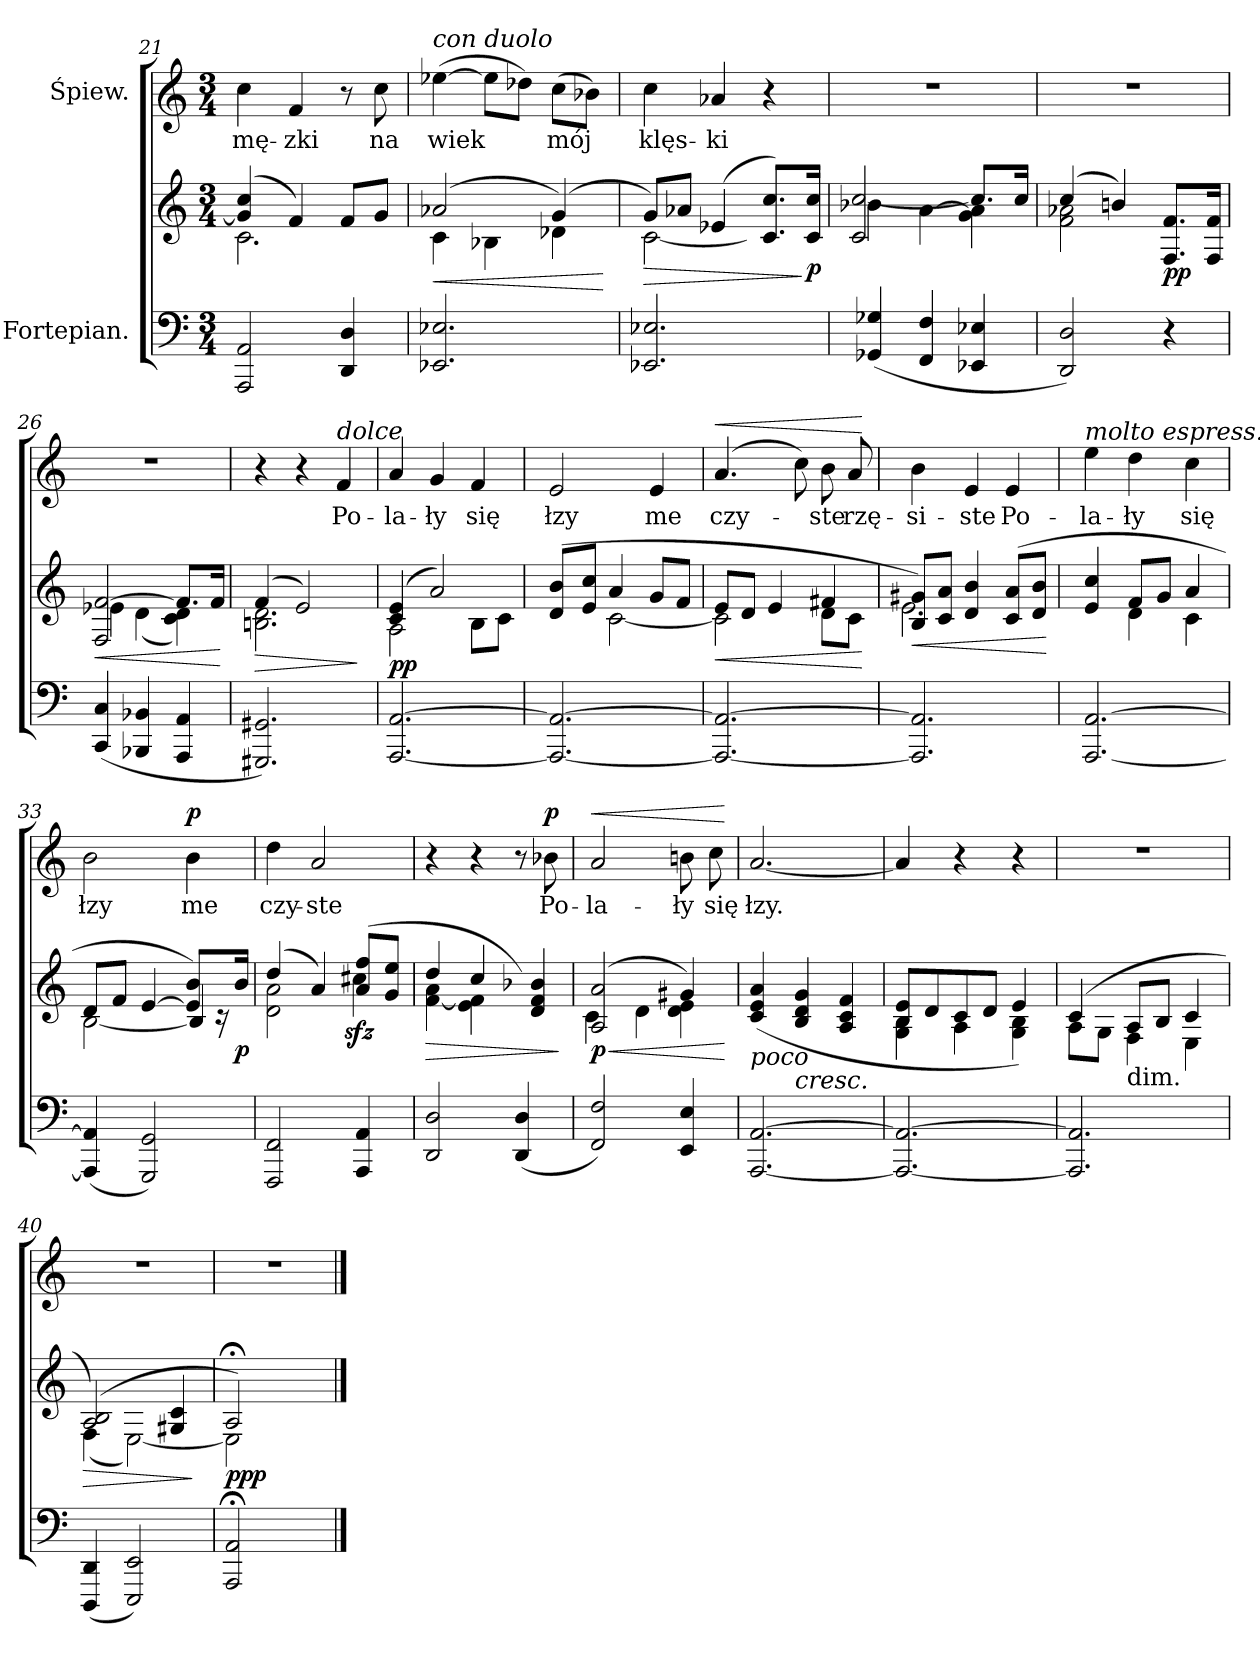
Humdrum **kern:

**kern	**kern	**dynam	**kern	**text	**dynam
*part2	*part2	*part2	*part1	*part1	*part1
*staff3	*staff2	*staff2/3	*staff1	*staff1	*staff1
*I"Fortepian.	*	*	*I"Śpiew.	*	*
*clefF4	*clefG2	*	*clefG2	*	*
*k[]	*k[]	*	*k[]	*	*
*a:	*a:	*	*a:	*	*
*M3/4	*M3/4	*	*M3/4	*	*
=21	=21	=21	=21	=21	=21
*	*^	*	*	*	*
2AAA/ 2AA/	(4g]/ 4cc/	2.c\	.	4cc\	mę-	.
.	4f/)	.	.	4f/	-zki	.
4DD/ 4D/	8f/L	.	.	8r	.	.
.	8g/J	.	.	8cc\	na	.
=22	=22	=22	=22	=22	=22	=22
!	!	!	!	!LO:TX:a:i:t=con duolo	!	!
2.EE-X/ 2.E-X/	(2a-X/	4c\	<	([4ee-X\	wiek	.
.	.	4B-X\	.	8ee-\L]	.	.
.	.	.	.	8dd-X\J)	.	.
.	(4g/)	4d-X\	.	(8cc\L	mój	.
.	.	.	.	8b-X\J)	.	.
*	*v	*v	*	*	*	*
.	.	[	.	.	.
=23	=23	=23	=23	=23	=23
*	*^	*	*	*	*
2.EE-X/ 2.E-X/	8g/L)	[2c\	>	4cc\	klęs-	.
.	8a-X/J	.	.	.	.	.
.	(4e-X/	.	.	4a-X/	-ki	.
.	8.c/ 8.cc/L)	8.c/Lyy]	.	4r	.	.
.	16c/ 16cc/Jk	16c/Jkyy	] p	.	.	.
=24	=24	=24	=24	=24	=24	=24
(4GG-X/ 4G-X/	4b-X\	2c/ [2cc/	.	2.r	.	.
4FF/ 4F/	[4a\	.	.	.	.	.
4EE-X/ 4E-X/	4g\ 4a]\	8.cc/L]	.	.	.	.
.	.	16cc/Jk	.	.	.	.
=25	=25	=25	=25	=25	=25	=25
2DD/ 2D/)	(4cc/	2f\ 2a-X\	.	2.r	.	.
.	4bn/)	.	.	.	.	.
4r	8.F/ 8.f/L	8.F/Lyy	pp	.	.	.
.	16F/ 16f/Jk	16F/Jkyy	.	.	.	.
=26	=26	=26	=26	=26	=26	=26
(4CC/ 4C/	2F/ [2f/	4e-X\	<	2.r	.	.
4BBB-X/ 4BB-X/	.	(4d\	.	.	.	.
4AAA/ 4AA/	8.f/L]	4c\ 4d\)	.	.	.	.
.	16f/Jk	.	.	.	.	.
*	*v	*v	*	*	*	*
.	.	[	.	.	.
=27	=27	=27	=27	=27	=27
*	*^	*	*	*	*
2.GGG#X/ 2.GG#X/)	(4f/	2.Bn\ 2.d\	>	4r	.	.
.	2e/)	.	.	4r	.	.
!	!	!	!	!LO:TX:a:i:t=dolce	!	!
.	.	.	.	4f/	Po-	.
*	*v	*v	*	*	*	*
.	.	]	.	.	.
=28	=28	=28	=28	=28	=28
*	*^	*	*	*	*
[2.AAA/ [2.AA/	(4c/ 4e/	2A\	pp	4a/	-la-	.
.	2a/)	.	.	4g/	-ły	.
.	.	8B\L	.	4f/	się	.
.	.	8c\J	.	.	.	.
=29	=29	=29	=29	=29	=29	=29
2.AAA_/ 2.AA_/	(8d/ 8b/L	8d/Lyy	.	2e/	łzy	.
.	8e/ 8cc/J	8e/Jyy	.	.	.	.
.	4a/	[2c\	.	.	.	.
.	8g/L	.	.	4e/	me	.
.	8f/J	.	.	.	.	.
=30	=30	=30	=30	=30	=30	=30
!	!	!	!	!	!	!LO:HP:a
2.AAA_/ 2.AA_/	8e/L	2c\]	<	(4.a/	czy-	<
.	8d/J	.	.	.	.	.
.	4e/	.	.	.	.	.
.	.	.	.	8cc\)	.	.
.	4f#X/	8d\L	.	8b\	-ste	.
.	.	8c\J	.	8a/	rzę-	.
*	*v	*v	*	*	*	*
.	.	[	.	.	[
=31	=31	=31	=31	=31	=31
*	*^	*	*	*	*
2.AAA]/ 2.AA]/	8B/ 8g#X/L)	2.e\	<	4b\	-si-	.
.	8c/ 8a/J	.	.	.	.	.
.	4d/ 4b/	.	.	4e/	-ste	.
.	(8c/ 8a/L	.	.	4e/	Po-	.
.	8d/ 8b/J	.	.	.	.	.
*	*v	*v	*	*	*	*
.	.	[	.	.	.
=32	=32	=32	=32	=32	=32
*	*^	*	*	*	*
!	!	!	!	!LO:TX:a:i:t=molto espress.	!	!
[2.AAA/ [2.AA/	4e/ 4cc/	4e/yy	.	4ee\	-la-	.
.	8f/L	4d\	.	4dd\	-ły	.
.	8g/J	.	.	.	.	.
.	4a/	4c\	.	4cc\	się	.
=33	=33	=33	=33	=33	=33	=33
(4AAA]/ 4AA]/	8d/L	[2B\	.	2b\	łzy	.
.	8f/J	.	.	.	.	.
2GGG/ 2GG/)	[4e/	.	.	.	.	.
!	!	!	!	!	!	!LO:DY:a
.	8e]/ 8b/L)	4B/]	.	4b\	me	p
.	16rc	.	.	.	.	.
.	16b/Jk	.	p	.	.	.
=34	=34	=34	=34	=34	=34	=34
2FFF/ 2FF/	(4dd/	2d\ 2a\	.	4dd\	czy-	.
.	4a/)	.	.	2a/	-ste	.
4AAA/ 4AA/	(8a/ 8ff/L	4cc#Xzz<\	.	.	.	.
.	8g/ 8ee/J	.	.	.	.	.
=35	=35	=35	=35	=35	=35	=35
2DD/ 2D/	4dd/	[4f\ 4a\	>	4r	.	.
.	4cc/	4e\ 4f]\	.	4r	.	.
(4DD/ 4D/	4b-X/yy)	4d/ 4f/ 4b-X/	.	8r	.	.
!	!	!	!	!	!	!LO:DY:a
.	.	.	.	8b-X\	Po-	p
*	*v	*v	*	*	*	*
.	.	]	.	.	.
=36	=36	=36	=36	=36	=36
*	*^	*	*	*	*
!	!	!	!	!	!	!LO:HP:a
2FF/ 2F/)	(2A/ 2a/	4c\	< p	2a/	-la-	<
.	.	4d\	.	.	.	.
4EE/ 4E/	4g#X/)	4d\ 4e\	.	8bn\	-ły	.
.	.	.	.	8cc\	się	.
*	*v	*v	*	*	*	*
.	.	[	.	.	[
=37	=37	=37	=37	=37	=37
!	!LO:TX:b:i:t=poco	!	!	!	!
[2.AAA/ [2.AA/	(>4c/ 4e/ 4a/	.	[2.a/	łzy.	.
!	!LO:TX:b:i:t=cresc.	!	!	!	!
.	4B/ 4d/ 4g/	.	.	.	.
.	4A/ 4c/ 4f/	.	.	.	.
=38	=38	=38	=38	=38	=38
*	*^	*	*	*	*
2.AAA_/ 2.AA_/	8B/ 8e/L	4G\ 4B\	.	4a/]	.	.
.	8d/	.	.	.	.	.
.	8c/	4A\	.	4r	.	.
.	8d/J	.	.	.	.	.
.	4e/)	4G\ 4B\	.	4r	.	.
=39	=39	=39	=39	=39	=39	=39
2.AAA]/ 2.AA]/	(4c/	8A\L	.	2.r	.	.
.	.	8G\J	.	.	.	.
!	!LO:TX:b:t=dim.	!	!	!	!	!
.	8A/L	4F\	.	.	.	.
.	8B/J	.	.	.	.	.
.	4c/	4E\	.	.	.	.
=40	=40	=40	=40	=40	=40	=40
(4DDD/ 4DD/	(2A/ 2B/)	(4F\	>	2.r	.	.
2EEE/ 2EE/)	.	[2E\)	.	.	.	.
.	4G#X/ 4c/	.	.	.	.	.
*	*v	*v	*	*	*	*
.	.	]	.	.	.
=41	=41	=41	=41	=41	=41
*	*^	*	*	*	*
2AAA;/ 2AA;/	2A;</)	2E\]	ppp	2.r	.	.
4ryy	4ryy	4ryy	.	.	.	.
*	*v	*v	*	*	*	*
==	==	==	==	==	==
*-	*-	*-	*-	*-	*-
